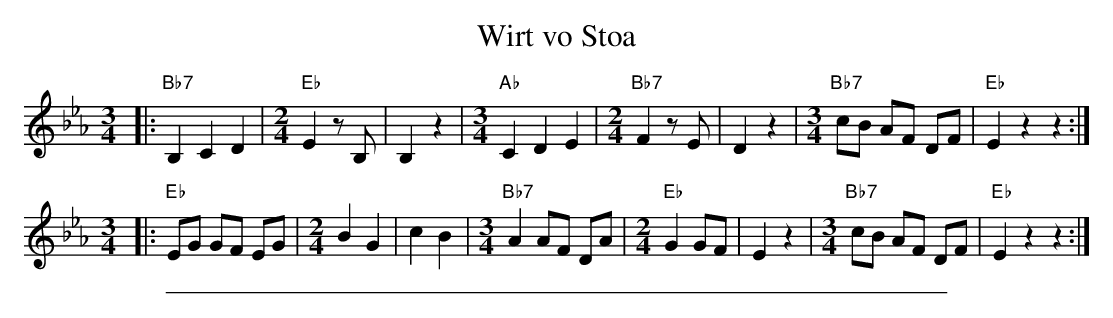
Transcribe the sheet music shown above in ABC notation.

X:1
T: Wirt vo Stoa
M: 3/4
L: 1/8
K: Eb
|: "Bb7"B,2C2D2 |[M:2/4]"Eb"E2 zB, | B,2 z2 \
|[M:3/4]"Ab"C2D2E2 |[M:2/4]"Bb7"F2 zE | D2 z2 \
|[M:3/4]"Bb7"cB AF DF | "Eb"E2z2z2 :|
M:3/4
|:"Eb"EG GF EG |[M:2/4]B2 G2 | c2 B2 \
|[M:3/4]"Bb7"A2 AF DA |[M:2/4]"Eb"G2 GF | E2 z2 \
|[M:3/4]"Bb7"cB AF DF | "Eb"E2z2z2 :|
